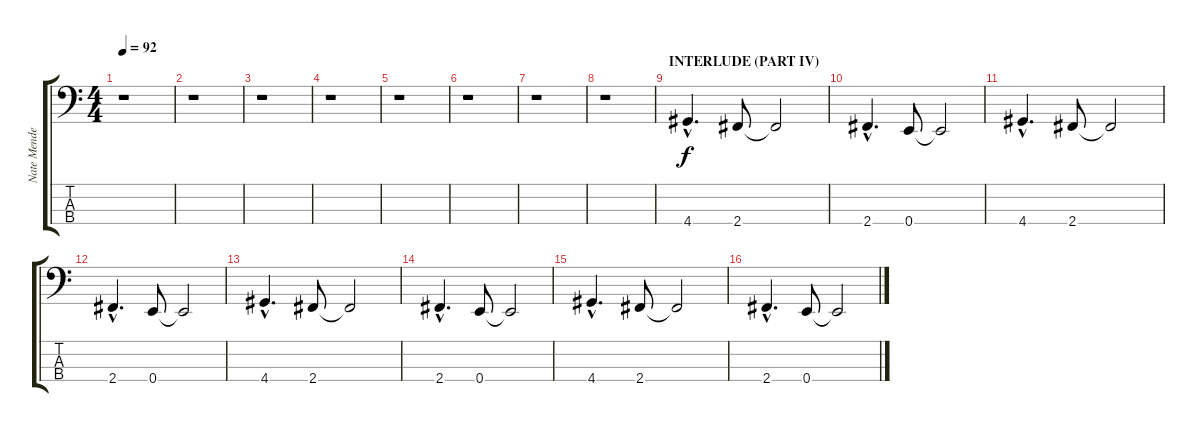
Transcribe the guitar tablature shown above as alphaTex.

\track ("Nate Mendel (Bass)" "Nate Mende") {instrument electricbassfinger}
\staff {score tabs}
\tuning (G2 D2 A1 E1) {hide}
\ts (4 4)
\tempo 92
\clef f4
\ks c
r.1{dy f} |
r.1 |
r.1 |
r.1 |
r.1 |
r.1 |
r.1 |
r.1 |
\section ("" "INTERLUDE (PART IV)")
4.4{hac}.4{d} 2.4.8 2.4{t}.2 |
2.4{hac}.4{d} 0.4.8 0.4{t}.2 |
4.4{hac}.4{d} 2.4.8 2.4{t}.2 |
2.4{hac}.4{d} 0.4.8 0.4{t}.2 |
4.4{hac}.4{d} 2.4.8 2.4{t}.2 |
2.4{hac}.4{d} 0.4.8 0.4{t}.2 |
4.4{hac}.4{d} 2.4.8 2.4{t}.2 |
2.4{hac}.4{d} 0.4.8 0.4{t}.2
